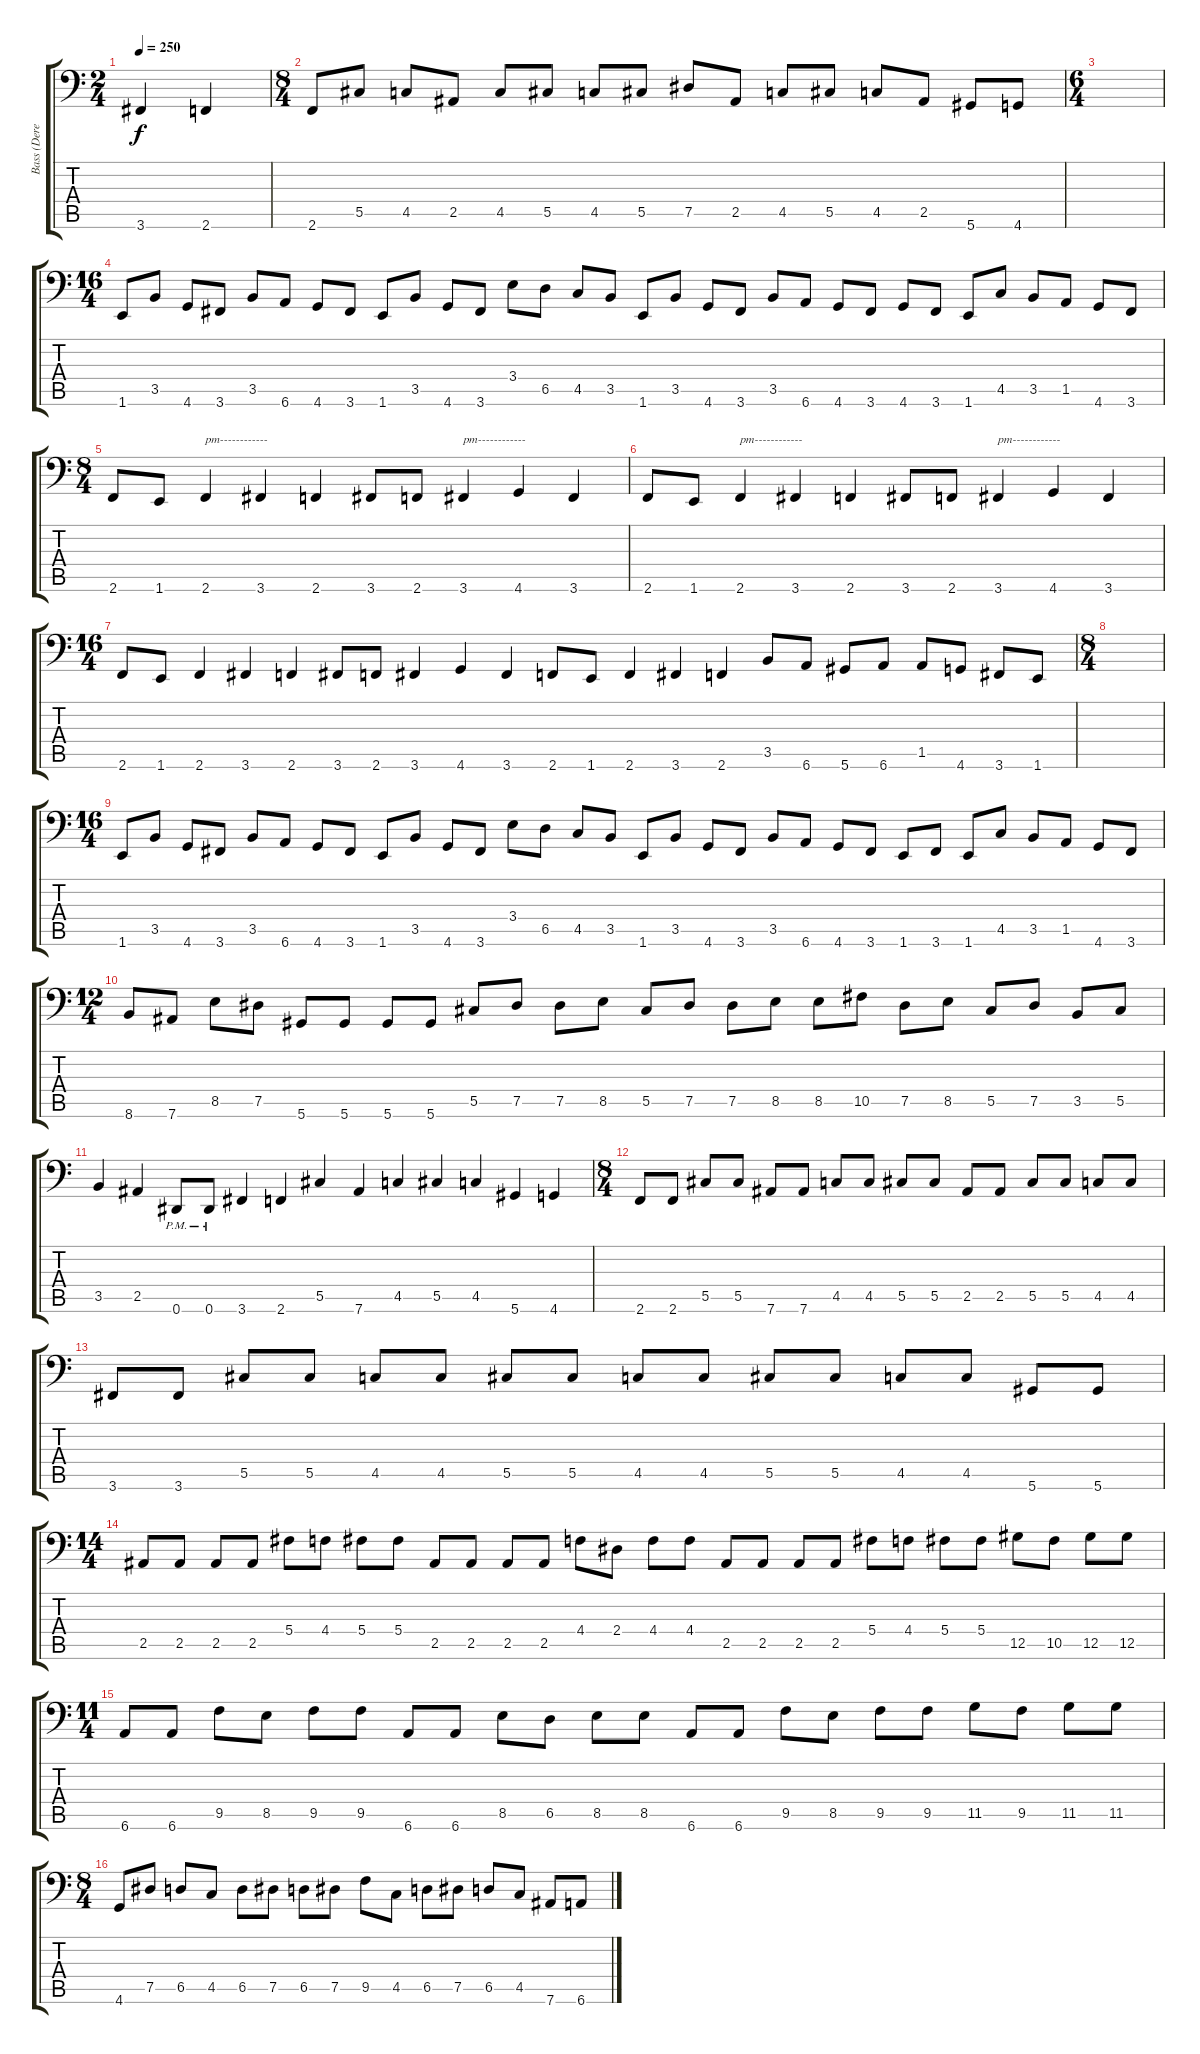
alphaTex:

\track ("Bass (Derek Boyer)" "Bass (Dere") {instrument electricbasspick}
\staff {score tabs}
\tuning (Eb3 Bb2 Gb2 Db2 Ab1 Eb1) {hide}
\ts (2 4)
\tempo 250
\clef f4
\ks c
3.6.4{dy f} 2.6.4 |
\ts (8 4)
2.6.8 5.5.8 4.5.8 2.5.8 4.5.8 5.5.8 4.5.8 5.5.8 7.5.8 2.5.8 4.5.8 5.5.8 4.5.8 2.5.8 5.6.8 4.6.8 |
\ts (6 4)
|
\ts (16 4)
1.6.8 3.5.8 4.6.8 3.6.8 3.5.8 6.6.8 4.6.8 3.6.8 1.6.8 3.5.8 4.6.8 3.6.8 3.4.8 6.5.8 4.5.8 3.5.8 1.6.8 3.5.8 4.6.8 3.6.8 3.5.8 6.6.8 4.6.8 3.6.8 4.6.8 3.6.8 1.6.8 4.5.8 3.5.8 1.5.8 4.6.8 3.6.8 |
\ts (8 4)
2.6.8 1.6.8 2.6.4{txt "pm------------"} 3.6.4 2.6.4 3.6.8 2.6.8 3.6.4{txt "pm------------"} 4.6.4 3.6.4 |
2.6.8 1.6.8 2.6.4{txt "pm------------"} 3.6.4 2.6.4 3.6.8 2.6.8 3.6.4{txt "pm------------"} 4.6.4 3.6.4 |
\ts (16 4)
2.6.8 1.6.8 2.6.4 3.6.4 2.6.4 3.6.8 2.6.8 3.6.4 4.6.4 3.6.4 2.6.8 1.6.8 2.6.4 3.6.4 2.6.4 3.5.8 6.6.8 5.6.8 6.6.8 1.5.8 4.6.8 3.6.8 1.6.8 |
\ts (8 4)
|
\ts (16 4)
1.6.8 3.5.8 4.6.8 3.6.8 3.5.8 6.6.8 4.6.8 3.6.8 1.6.8 3.5.8 4.6.8 3.6.8 3.4.8 6.5.8 4.5.8 3.5.8 1.6.8 3.5.8 4.6.8 3.6.8 3.5.8 6.6.8 4.6.8 3.6.8 1.6.8 3.6.8 1.6.8 4.5.8 3.5.8 1.5.8 4.6.8 3.6.8 |
\ts (12 4)
8.6.8 7.6.8 8.5.8 7.5.8 5.6.8 5.6.8 5.6.8 5.6.8 5.5.8 7.5.8 7.5.8 8.5.8 5.5.8 7.5.8 7.5.8 8.5.8 8.5.8 10.5.8 7.5.8 8.5.8 5.5.8 7.5.8 3.5.8 5.5.8 |
3.5.4 2.5.4 0.6{pm}.8 0.6{pm}.8 3.6.4 2.6.4 5.5.4 7.6.4 4.5.4 5.5.4 4.5.4 5.6.4 4.6.4 |
\ts (8 4)
2.6.8 2.6.8 5.5.8 5.5.8 7.6.8 7.6.8 4.5.8 4.5.8 5.5.8 5.5.8 2.5.8 2.5.8 5.5.8 5.5.8 4.5.8 4.5.8 |
3.6.8 3.6.8 5.5.8 5.5.8 4.5.8 4.5.8 5.5.8 5.5.8 4.5.8 4.5.8 5.5.8 5.5.8 4.5.8 4.5.8 5.6.8 5.6.8 |
\ts (14 4)
2.5.8 2.5.8 2.5.8 2.5.8 5.4.8 4.4.8 5.4.8 5.4.8 2.5.8 2.5.8 2.5.8 2.5.8 4.4.8 2.4.8 4.4.8 4.4.8 2.5.8 2.5.8 2.5.8 2.5.8 5.4.8 4.4.8 5.4.8 5.4.8 12.5.8 10.5.8 12.5.8 12.5.8 |
\ts (11 4)
6.6.8 6.6.8 9.5.8 8.5.8 9.5.8 9.5.8 6.6.8 6.6.8 8.5.8 6.5.8 8.5.8 8.5.8 6.6.8 6.6.8 9.5.8 8.5.8 9.5.8 9.5.8 11.5.8 9.5.8 11.5.8 11.5.8 |
\ts (8 4)
4.6.8 7.5.8 6.5.8 4.5.8 6.5.8 7.5.8 6.5.8 7.5.8 9.5.8 4.5.8 6.5.8 7.5.8 6.5.8 4.5.8 7.6.8 6.6.8
